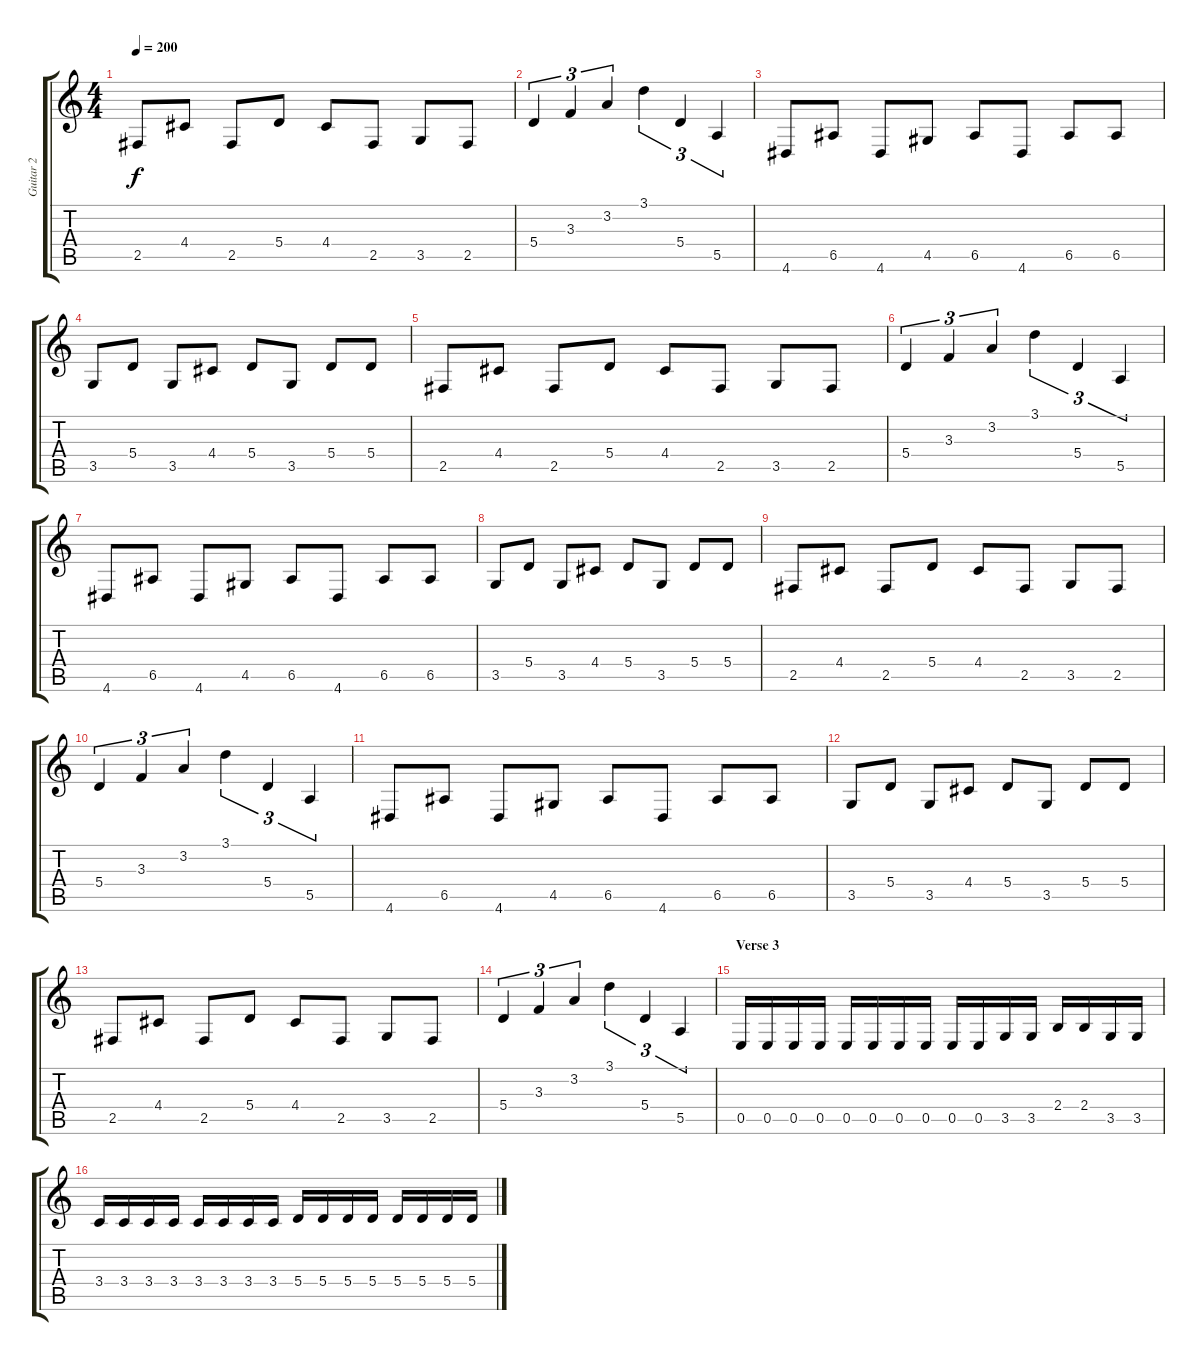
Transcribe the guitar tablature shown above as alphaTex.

\track ("Guitar 2" "Guitar 2") {instrument distortionguitar}
\staff {score tabs}
\tuning (B3 Gb3 D3 A2 E2 B1) {hide}
\ts (4 4)
\tempo 200
\clef g2
\ks c
2.5.8{dy f} 4.4.8 2.5.8 5.4.8 4.4.8 2.5.8 3.5.8 2.5.8 |
5.4.4{tu (3 2)} 3.3.4{tu (3 2)} 3.2.4{tu (3 2)} 3.1.4{tu (3 2)} 5.4.4{tu (3 2)} 5.5.4{tu (3 2)} |
4.6.8 6.5.8 4.6.8 4.5.8 6.5.8 4.6.8 6.5.8 6.5.8 |
3.5.8 5.4.8 3.5.8 4.4.8 5.4.8 3.5.8 5.4.8 5.4.8 |
2.5.8 4.4.8 2.5.8 5.4.8 4.4.8 2.5.8 3.5.8 2.5.8 |
5.4.4{tu (3 2)} 3.3.4{tu (3 2)} 3.2.4{tu (3 2)} 3.1.4{tu (3 2)} 5.4.4{tu (3 2)} 5.5.4{tu (3 2)} |
4.6.8 6.5.8 4.6.8 4.5.8 6.5.8 4.6.8 6.5.8 6.5.8 |
3.5.8 5.4.8 3.5.8 4.4.8 5.4.8 3.5.8 5.4.8 5.4.8 |
2.5.8 4.4.8 2.5.8 5.4.8 4.4.8 2.5.8 3.5.8 2.5.8 |
5.4.4{tu (3 2)} 3.3.4{tu (3 2)} 3.2.4{tu (3 2)} 3.1.4{tu (3 2)} 5.4.4{tu (3 2)} 5.5.4{tu (3 2)} |
4.6.8 6.5.8 4.6.8 4.5.8 6.5.8 4.6.8 6.5.8 6.5.8 |
3.5.8 5.4.8 3.5.8 4.4.8 5.4.8 3.5.8 5.4.8 5.4.8 |
2.5.8 4.4.8 2.5.8 5.4.8 4.4.8 2.5.8 3.5.8 2.5.8 |
5.4.4{tu (3 2)} 3.3.4{tu (3 2)} 3.2.4{tu (3 2)} 3.1.4{tu (3 2)} 5.4.4{tu (3 2)} 5.5.4{tu (3 2)} |
\section ("" "Verse 3")
0.5.16 0.5.16 0.5.16 0.5.16 0.5.16 0.5.16 0.5.16 0.5.16 0.5.16 0.5.16 3.5.16 3.5.16 2.4.16 2.4.16 3.5.16 3.5.16 |
3.4.16 3.4.16 3.4.16 3.4.16 3.4.16 3.4.16 3.4.16 3.4.16 5.4.16 5.4.16 5.4.16 5.4.16 5.4.16 5.4.16 5.4.16 5.4.16
